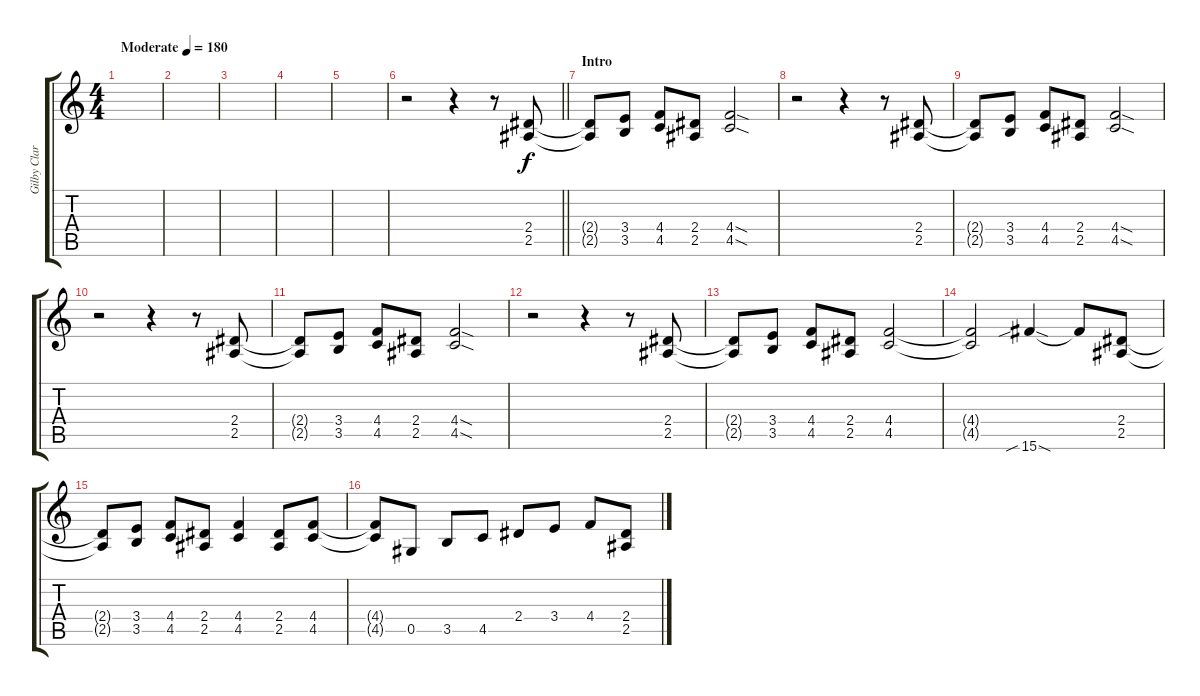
\track ("Gilby Clarke" "Gilby Clar") {instrument overdrivenguitar}
\staff {score tabs}
\tuning (Eb4 Bb3 Gb3 Db3 Ab2 Eb2) {hide}
\ts (4 4)
\tempo (180 "Moderate")
\clef g2
\ks c
|
|
|
|
|
\barLineRight lightlight
r.2 r.4 r.8 (2.4 2.5).8 |
\section ("" "Intro")
(2.4{t} 2.5{t}).8 (3.4 3.5).8 (4.4 4.5).8 (2.4 2.5).8 (4.4{sod} 4.5{sod}).2 |
r.2 r.4 r.8 (2.4 2.5).8 |
(2.4{t} 2.5{t}).8 (3.4 3.5).8 (4.4 4.5).8 (2.4 2.5).8 (4.4{sod} 4.5{sod}).2 |
r.2 r.4 r.8 (2.4 2.5).8 |
(2.4{t} 2.5{t}).8 (3.4 3.5).8 (4.4 4.5).8 (2.4 2.5).8 (4.4{sod} 4.5{sod}).2 |
r.2 r.4 r.8 (2.4 2.5).8 |
(2.4{t} 2.5{t}).8 (3.4 3.5).8 (4.4 4.5).8 (2.4 2.5).8 (4.4 4.5).2 |
(4.4{t} 4.5{t}).2 15.6{sib sod}.4 15.6{t}.8 (2.4 2.5).8 |
(2.4{t} 2.5{t}).8 (3.4 3.5).8 (4.4 4.5).8 (2.4 2.5).8 (4.4 4.5).4 (2.4 2.5).8 (4.4 4.5).8 |
(4.4{t} 4.5{t}).8 0.5.8 3.5.8 4.5.8 2.4.8 3.4.8 4.4.8 (2.4 2.5).8
